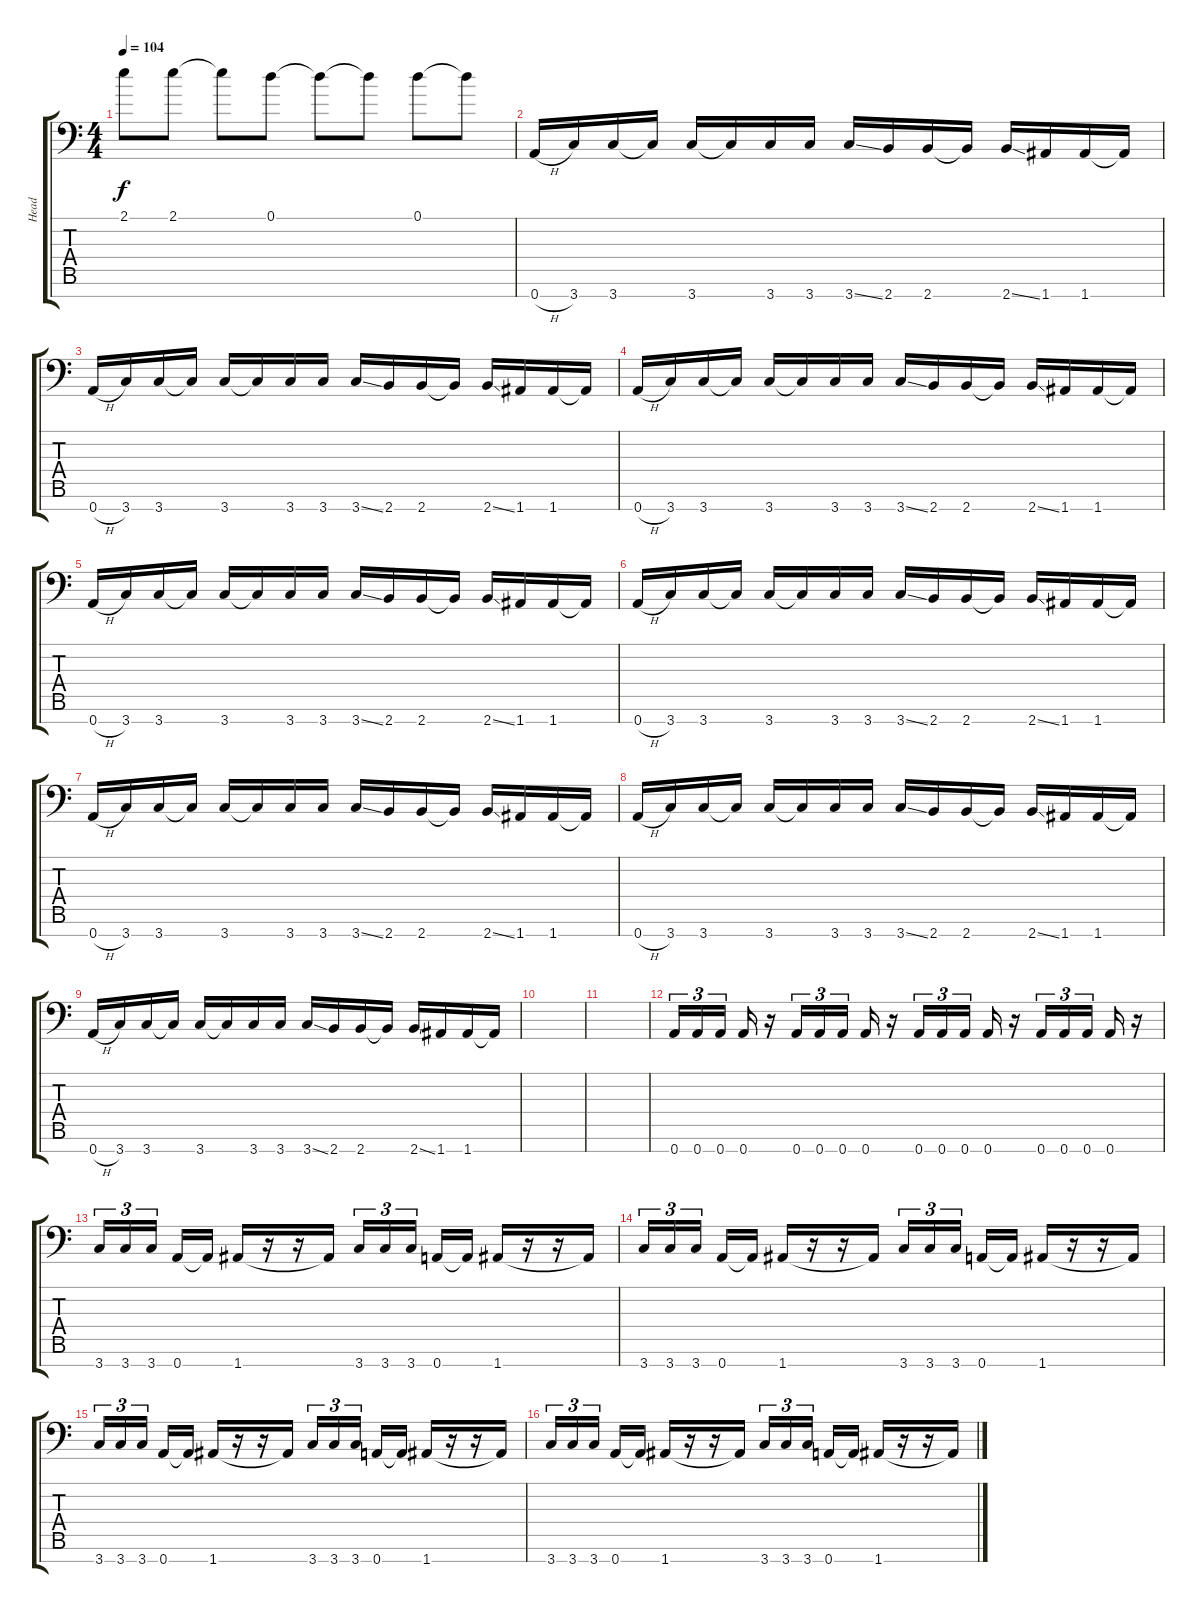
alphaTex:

\track ("Head" "Head") {instrument distortionguitar}
\staff {score tabs}
\tuning (D4 A3 F3 C3 G2 D2 A1) {hide}
\ts (4 4)
\tempo 104
\clef f4
\ks c
2.1.8{dy f} 2.1.8 2.1{t}.8 0.1.8 0.1{t}.8 0.1{t}.8 0.1.8 0.1{t}.8 |
0.7{h}.16{instrument distortionguitar} 3.7.16 3.7.16 3.7{t}.16 3.7.16 3.7{t}.16 3.7.16 3.7.16 3.7{ss}.16 2.7.16 2.7.16 2.7{t}.16 2.7{ss}.16 1.7.16 1.7.16 1.7{t}.16 |
0.7{h}.16 3.7.16 3.7.16 3.7{t}.16 3.7.16 3.7{t}.16 3.7.16 3.7.16 3.7{ss}.16 2.7.16 2.7.16 2.7{t}.16 2.7{ss}.16 1.7.16 1.7.16 1.7{t}.16 |
0.7{h}.16 3.7.16 3.7.16 3.7{t}.16 3.7.16 3.7{t}.16 3.7.16 3.7.16 3.7{ss}.16 2.7.16 2.7.16 2.7{t}.16 2.7{ss}.16 1.7.16 1.7.16 1.7{t}.16 |
0.7{h}.16 3.7.16 3.7.16 3.7{t}.16 3.7.16 3.7{t}.16 3.7.16 3.7.16 3.7{ss}.16 2.7.16 2.7.16 2.7{t}.16 2.7{ss}.16 1.7.16 1.7.16 1.7{t}.16 |
0.7{h}.16 3.7.16 3.7.16 3.7{t}.16 3.7.16 3.7{t}.16 3.7.16 3.7.16 3.7{ss}.16 2.7.16 2.7.16 2.7{t}.16 2.7{ss}.16 1.7.16 1.7.16 1.7{t}.16 |
0.7{h}.16 3.7.16 3.7.16 3.7{t}.16 3.7.16 3.7{t}.16 3.7.16 3.7.16 3.7{ss}.16 2.7.16 2.7.16 2.7{t}.16 2.7{ss}.16 1.7.16 1.7.16 1.7{t}.16 |
0.7{h}.16 3.7.16 3.7.16 3.7{t}.16 3.7.16 3.7{t}.16 3.7.16 3.7.16 3.7{ss}.16 2.7.16 2.7.16 2.7{t}.16 2.7{ss}.16 1.7.16 1.7.16 1.7{t}.16 |
0.7{h}.16 3.7.16 3.7.16 3.7{t}.16 3.7.16 3.7{t}.16 3.7.16 3.7.16 3.7{ss}.16 2.7.16 2.7.16 2.7{t}.16 2.7{ss}.16 1.7.16 1.7.16 1.7{t}.16 |
|
|
0.7.16{tu (3 2)} 0.7.16{tu (3 2)} 0.7.16{tu (3 2)} 0.7.16 r.16 0.7.16{tu (3 2)} 0.7.16{tu (3 2)} 0.7.16{tu (3 2)} 0.7.16 r.16 0.7.16{tu (3 2)} 0.7.16{tu (3 2)} 0.7.16{tu (3 2)} 0.7.16 r.16 0.7.16{tu (3 2)} 0.7.16{tu (3 2)} 0.7.16{tu (3 2)} 0.7.16 r.16 |
3.7.16{tu (3 2)} 3.7.16{tu (3 2)} 3.7.16{tu (3 2)} 0.7.16 0.7{t}.16 1.7.16 r.16 r.16 1.7{t}.16 3.7.16{tu (3 2)} 3.7.16{tu (3 2)} 3.7.16{tu (3 2)} 0.7.16 0.7{t}.16 1.7.16 r.16 r.16 1.7{t}.16 |
3.7.16{tu (3 2)} 3.7.16{tu (3 2)} 3.7.16{tu (3 2)} 0.7.16 0.7{t}.16 1.7.16 r.16 r.16 1.7{t}.16 3.7.16{tu (3 2)} 3.7.16{tu (3 2)} 3.7.16{tu (3 2)} 0.7.16 0.7{t}.16 1.7.16 r.16 r.16 1.7{t}.16 |
3.7.16{tu (3 2)} 3.7.16{tu (3 2)} 3.7.16{tu (3 2)} 0.7.16 0.7{t}.16 1.7.16 r.16 r.16 1.7{t}.16 3.7.16{tu (3 2)} 3.7.16{tu (3 2)} 3.7.16{tu (3 2)} 0.7.16 0.7{t}.16 1.7.16 r.16 r.16 1.7{t}.16 |
3.7.16{tu (3 2)} 3.7.16{tu (3 2)} 3.7.16{tu (3 2)} 0.7.16 0.7{t}.16 1.7.16 r.16 r.16 1.7{t}.16 3.7.16{tu (3 2)} 3.7.16{tu (3 2)} 3.7.16{tu (3 2)} 0.7.16 0.7{t}.16 1.7.16 r.16 r.16 1.7{t}.16
